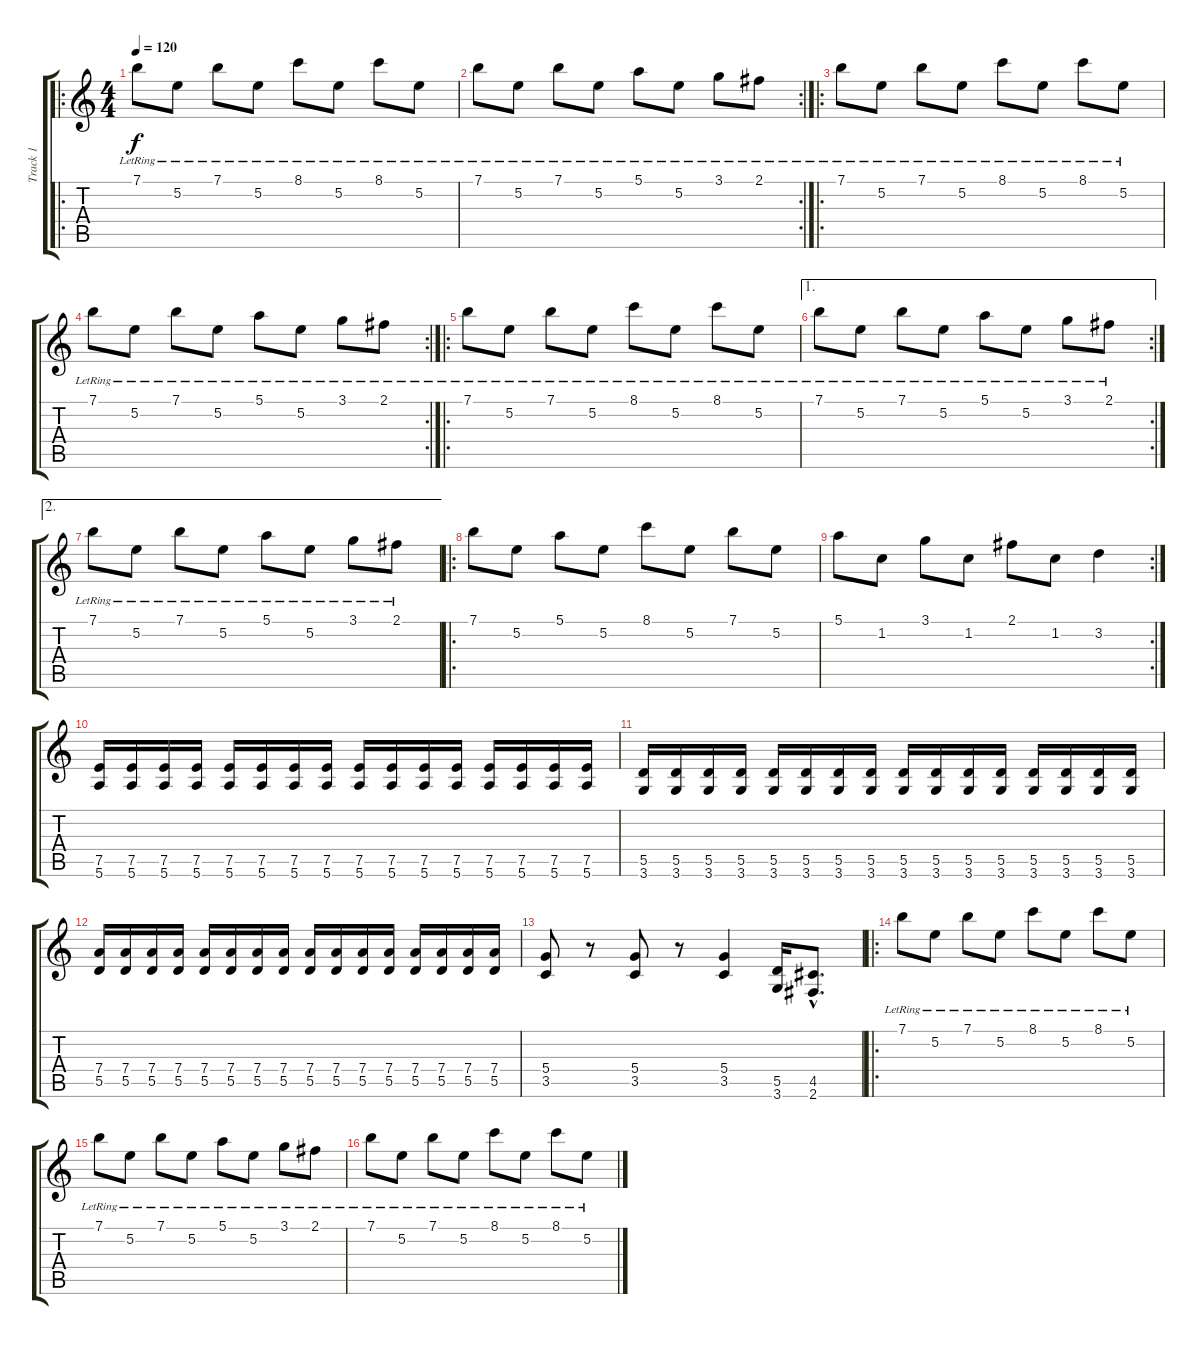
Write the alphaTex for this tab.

\track ("Track 1" "Track 1") {instrument distortionguitar}
\staff {score tabs}
\tuning (E4 B3 G3 D3 A2 E2) {hide}
\ro
\ts (4 4)
\tempo 120
\clef g2
\ks c
7.1{lr}.8{dy f instrument distortionguitar} 5.2{lr}.8 7.1{lr}.8 5.2{lr}.8 8.1{lr}.8 5.2{lr}.8 8.1{lr}.8 5.2{lr}.8 |
\rc 2
7.1{lr}.8 5.2{lr}.8 7.1{lr}.8 5.2{lr}.8 5.1{lr}.8 5.2{lr}.8 3.1{lr}.8 2.1{lr}.8 |
\ro
7.1{lr}.8 5.2{lr}.8 7.1{lr}.8 5.2{lr}.8 8.1{lr}.8 5.2{lr}.8 8.1{lr}.8 5.2{lr}.8 |
\rc 2
7.1{lr}.8 5.2{lr}.8 7.1{lr}.8 5.2{lr}.8 5.1{lr}.8 5.2{lr}.8 3.1{lr}.8 2.1{lr}.8 |
\ro
7.1{lr}.8 5.2{lr}.8 7.1{lr}.8 5.2{lr}.8 8.1{lr}.8 5.2{lr}.8 8.1{lr}.8 5.2{lr}.8 |
\ae 1
\rc 2
7.1{lr}.8 5.2{lr}.8 7.1{lr}.8 5.2{lr}.8 5.1{lr}.8 5.2{lr}.8 3.1{lr}.8 2.1{lr}.8 |
\ae 2
7.1{lr}.8 5.2{lr}.8 7.1{lr}.8 5.2{lr}.8 5.1{lr}.8 5.2{lr}.8 3.1{lr}.8 2.1{lr}.8 |
\ro
7.1.8 5.2.8 5.1.8 5.2.8 8.1.8 5.2.8 7.1.8 5.2.8 |
\rc 2
5.1.8 1.2.8 3.1.8 1.2.8 2.1.8 1.2.8 3.2.4 |
(7.5 5.6).16 (7.5 5.6).16 (7.5 5.6).16 (7.5 5.6).16 (7.5 5.6).16 (7.5 5.6).16 (7.5 5.6).16 (7.5 5.6).16 (7.5 5.6).16 (7.5 5.6).16 (7.5 5.6).16 (7.5 5.6).16 (7.5 5.6).16 (7.5 5.6).16 (7.5 5.6).16 (7.5 5.6).16 |
(5.5 3.6).16 (5.5 3.6).16 (5.5 3.6).16 (5.5 3.6).16 (5.5 3.6).16 (5.5 3.6).16 (5.5 3.6).16 (5.5 3.6).16 (5.5 3.6).16 (5.5 3.6).16 (5.5 3.6).16 (5.5 3.6).16 (5.5 3.6).16 (5.5 3.6).16 (5.5 3.6).16 (5.5 3.6).16 |
(7.4 5.5).16 (7.4 5.5).16 (7.4 5.5).16 (7.4 5.5).16 (7.4 5.5).16 (7.4 5.5).16 (7.4 5.5).16 (7.4 5.5).16 (7.4 5.5).16 (7.4 5.5).16 (7.4 5.5).16 (7.4 5.5).16 (7.4 5.5).16 (7.4 5.5).16 (7.4 5.5).16 (7.4 5.5).16 |
(5.4 3.5).8 r.8 (5.4 3.5).8 r.8 (5.4 3.5).4 (5.5 3.6).16 (4.5{hac} 2.6{hac}).8{d} |
\ro
7.1{lr}.8 5.2{lr}.8 7.1{lr}.8 5.2{lr}.8 8.1{lr}.8 5.2{lr}.8 8.1{lr}.8 5.2{lr}.8 |
7.1{lr}.8 5.2{lr}.8 7.1{lr}.8 5.2{lr}.8 5.1{lr}.8 5.2{lr}.8 3.1{lr}.8 2.1{lr}.8 |
7.1{lr}.8 5.2{lr}.8 7.1{lr}.8 5.2{lr}.8 8.1{lr}.8 5.2{lr}.8 8.1{lr}.8 5.2{lr}.8
